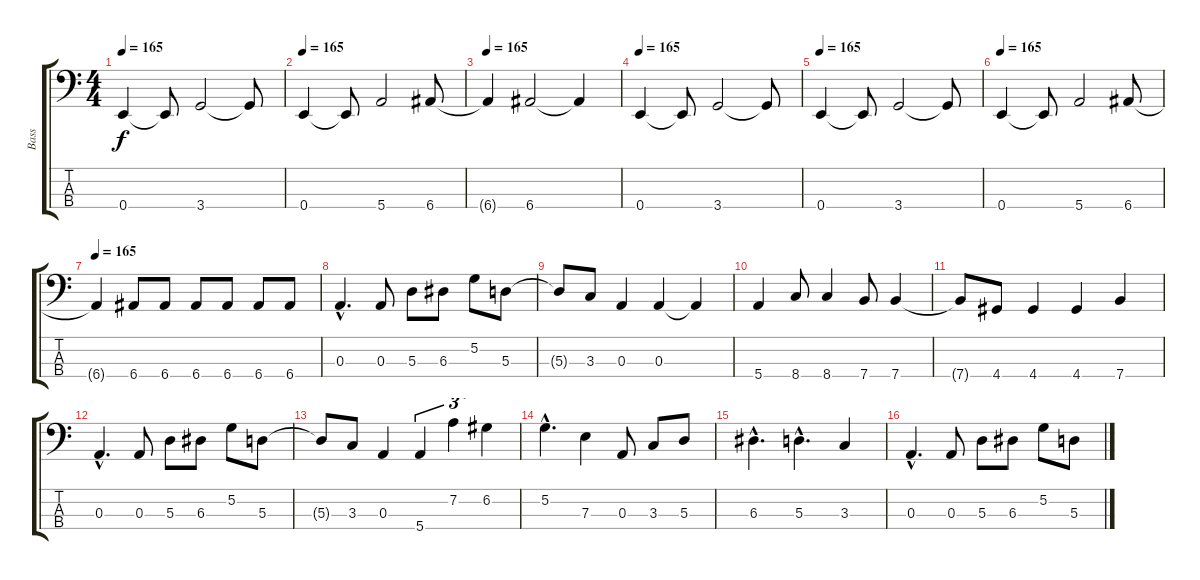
\track ("Bass" "Bass") {instrument electricbassfinger}
\staff {score tabs}
\tuning (G2 D2 A1 E1) {hide}
\ts (4 4)
\tempo 165
\clef f4
\ks c
0.4.4{dy f} 0.4{t}.8 3.4.2 3.4{t}.8 |
\tempo 165
0.4.4 0.4{t}.8 5.4.2 6.4.8 |
\tempo 165
6.4{t}.4 6.4.2 6.4{t}.4 |
\tempo 165
0.4.4 0.4{t}.8 3.4.2 3.4{t}.8 |
\tempo 165
0.4.4 0.4{t}.8 3.4.2 3.4{t}.8 |
\tempo 165
0.4.4 0.4{t}.8 5.4.2 6.4.8 |
\tempo 165
6.4{t}.4 6.4.8 6.4.8 6.4.8 6.4.8 6.4.8 6.4.8 |
0.3{hac}.4{d} 0.3.8 5.3.8 6.3.8 5.2.8 5.3.8 |
5.3{t}.8 3.3.8 0.3.4 0.3.4 0.3{t}.4 |
5.4.4 8.4.8 8.4.4 7.4.8 7.4.4 |
7.4{t}.8 4.4.8 4.4.4 4.4.4 7.4.4 |
0.3{hac}.4{d} 0.3.8 5.3.8 6.3.8 5.2.8 5.3.8 |
5.3{t}.8 3.3.8 0.3.4 5.4.4{tu (3 2)} 7.2.4{tu (3 2)} 6.2.4{tu (3 2)} |
5.2{hac}.4{d} 7.3.4 0.3.8 3.3.8 5.3.8 |
6.3{hac}.4{d} 5.3{hac}.4{d} 3.3.4 |
0.3{hac}.4{d} 0.3.8 5.3.8 6.3.8 5.2.8 5.3.8
